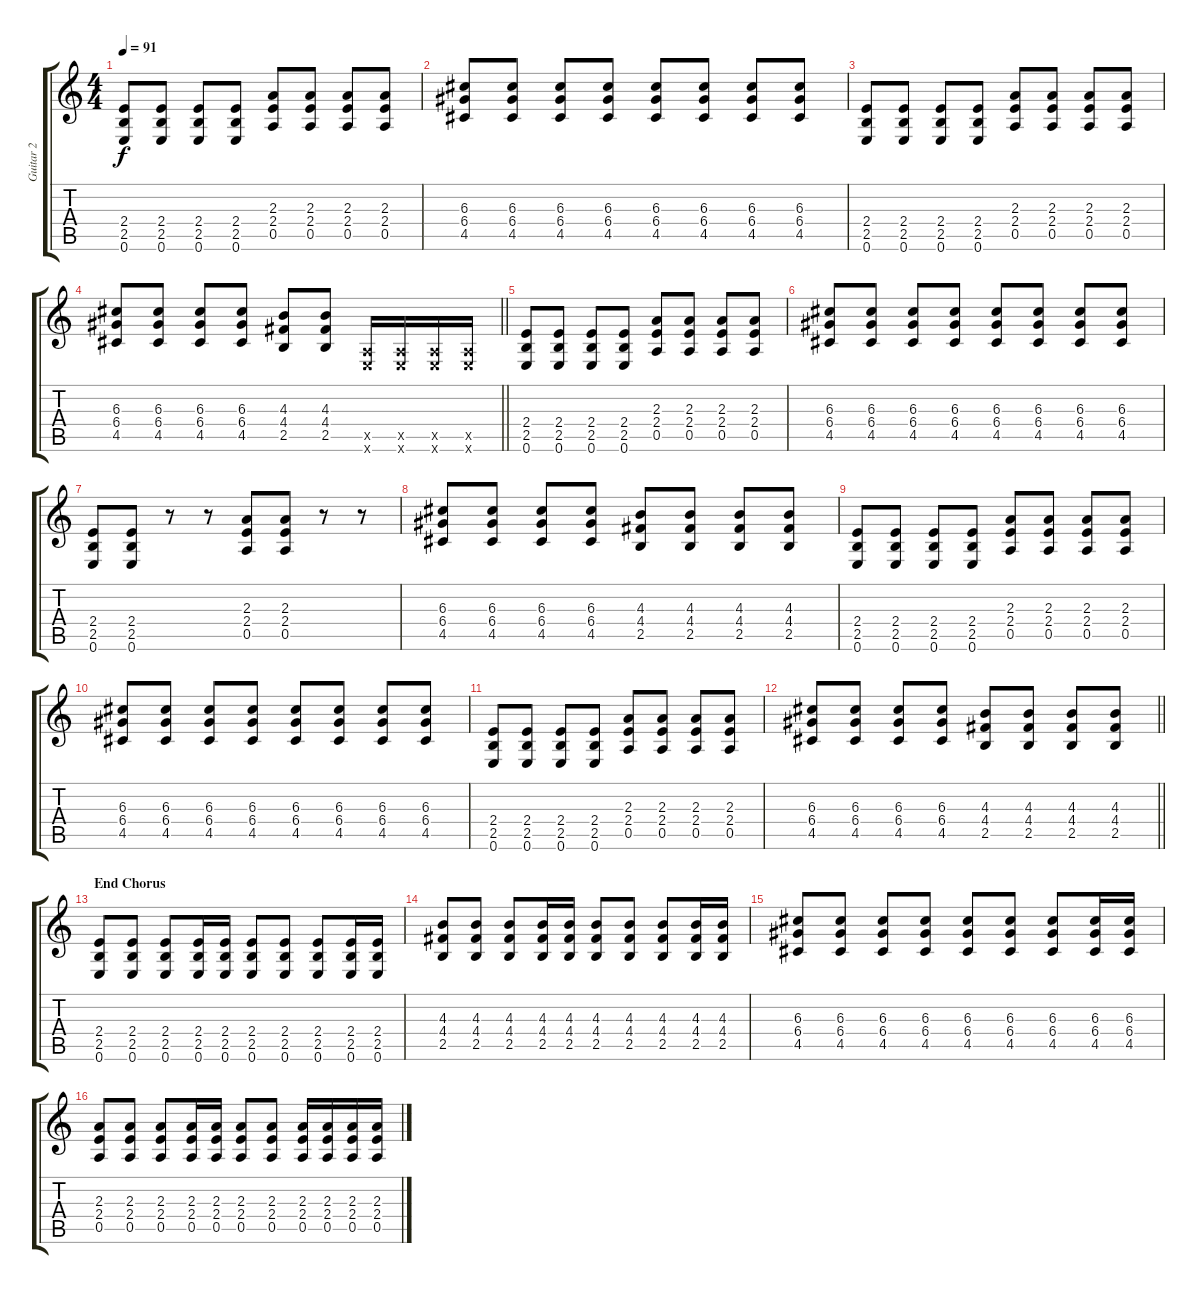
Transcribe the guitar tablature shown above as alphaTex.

\track ("Guitar 2" "Guitar 2") {instrument acousticguitarsteel}
\staff {score tabs}
\tuning (E4 B3 G3 D3 A2 E2) {hide}
\ts (4 4)
\tempo 91
\clef g2
\ks c
(2.4 2.5 0.6).8{dy f} (2.4 2.5 0.6).8 (2.4 2.5 0.6).8 (2.4 2.5 0.6).8 (2.3 2.4 0.5).8 (2.3 2.4 0.5).8 (2.3 2.4 0.5).8 (2.3 2.4 0.5).8 |
(6.3 6.4 4.5).8 (6.3 6.4 4.5).8 (6.3 6.4 4.5).8 (6.3 6.4 4.5).8 (6.3 6.4 4.5).8 (6.3 6.4 4.5).8 (6.3 6.4 4.5).8 (6.3 6.4 4.5).8 |
(2.4 2.5 0.6).8 (2.4 2.5 0.6).8 (2.4 2.5 0.6).8 (2.4 2.5 0.6).8 (2.3 2.4 0.5).8 (2.3 2.4 0.5).8 (2.3 2.4 0.5).8 (2.3 2.4 0.5).8 |
\barLineRight lightlight
(6.3 6.4 4.5).8 (6.3 6.4 4.5).8 (6.3 6.4 4.5).8 (6.3 6.4 4.5).8 (4.3 4.4 2.5).8 (4.3 4.4 2.5).8 (0.5{x} 0.6{x}).16 (0.5{x} 0.6{x}).16 (0.5{x} 0.6{x}).16 (0.5{x} 0.6{x}).16 |
\section ("" "")
(2.4 2.5 0.6).8 (2.4 2.5 0.6).8 (2.4 2.5 0.6).8 (2.4 2.5 0.6).8 (2.3 2.4 0.5).8 (2.3 2.4 0.5).8 (2.3 2.4 0.5).8 (2.3 2.4 0.5).8 |
(6.3 6.4 4.5).8 (6.3 6.4 4.5).8 (6.3 6.4 4.5).8 (6.3 6.4 4.5).8 (6.3 6.4 4.5).8 (6.3 6.4 4.5).8 (6.3 6.4 4.5).8 (6.3 6.4 4.5).8 |
(2.4 2.5 0.6).8 (2.4 2.5 0.6).8 r.8 r.8 (2.3 2.4 0.5).8 (2.3 2.4 0.5).8 r.8 r.8 |
(6.3 6.4 4.5).8 (6.3 6.4 4.5).8 (6.3 6.4 4.5).8 (6.3 6.4 4.5).8 (4.3 4.4 2.5).8 (4.3 4.4 2.5).8 (4.3 4.4 2.5).8 (4.3 4.4 2.5).8 |
(2.4 2.5 0.6).8 (2.4 2.5 0.6).8 (2.4 2.5 0.6).8 (2.4 2.5 0.6).8 (2.3 2.4 0.5).8 (2.3 2.4 0.5).8 (2.3 2.4 0.5).8 (2.3 2.4 0.5).8 |
(6.3 6.4 4.5).8 (6.3 6.4 4.5).8 (6.3 6.4 4.5).8 (6.3 6.4 4.5).8 (6.3 6.4 4.5).8 (6.3 6.4 4.5).8 (6.3 6.4 4.5).8 (6.3 6.4 4.5).8 |
(2.4 2.5 0.6).8 (2.4 2.5 0.6).8 (2.4 2.5 0.6).8 (2.4 2.5 0.6).8 (2.3 2.4 0.5).8 (2.3 2.4 0.5).8 (2.3 2.4 0.5).8 (2.3 2.4 0.5).8 |
\barLineRight lightlight
(6.3 6.4 4.5).8 (6.3 6.4 4.5).8 (6.3 6.4 4.5).8 (6.3 6.4 4.5).8 (4.3 4.4 2.5).8 (4.3 4.4 2.5).8 (4.3 4.4 2.5).8 (4.3 4.4 2.5).8 |
\section ("" "End Chorus")
(2.4 2.5 0.6).8 (2.4 2.5 0.6).8 (2.4 2.5 0.6).8 (2.4 2.5 0.6).16 (2.4 2.5 0.6).16 (2.4 2.5 0.6).8 (2.4 2.5 0.6).8 (2.4 2.5 0.6).8 (2.4 2.5 0.6).16 (2.4 2.5 0.6).16 |
(4.3 4.4 2.5).8 (4.3 4.4 2.5).8 (4.3 4.4 2.5).8 (4.3 4.4 2.5).16 (4.3 4.4 2.5).16 (4.3 4.4 2.5).8 (4.3 4.4 2.5).8 (4.3 4.4 2.5).8 (4.3 4.4 2.5).16 (4.3 4.4 2.5).16 |
(6.3 6.4 4.5).8 (6.3 6.4 4.5).8 (6.3 6.4 4.5).8 (6.3 6.4 4.5).8 (6.3 6.4 4.5).8 (6.3 6.4 4.5).8 (6.3 6.4 4.5).8 (6.3 6.4 4.5).16 (6.3 6.4 4.5).16 |
(2.3 2.4 0.5).8 (2.3 2.4 0.5).8 (2.3 2.4 0.5).8 (2.3 2.4 0.5).16 (2.3 2.4 0.5).16 (2.3 2.4 0.5).8 (2.3 2.4 0.5).8 (2.3 2.4 0.5).16 (2.3 2.4 0.5).16 (2.3 2.4 0.5).16 (2.3 2.4 0.5).16
